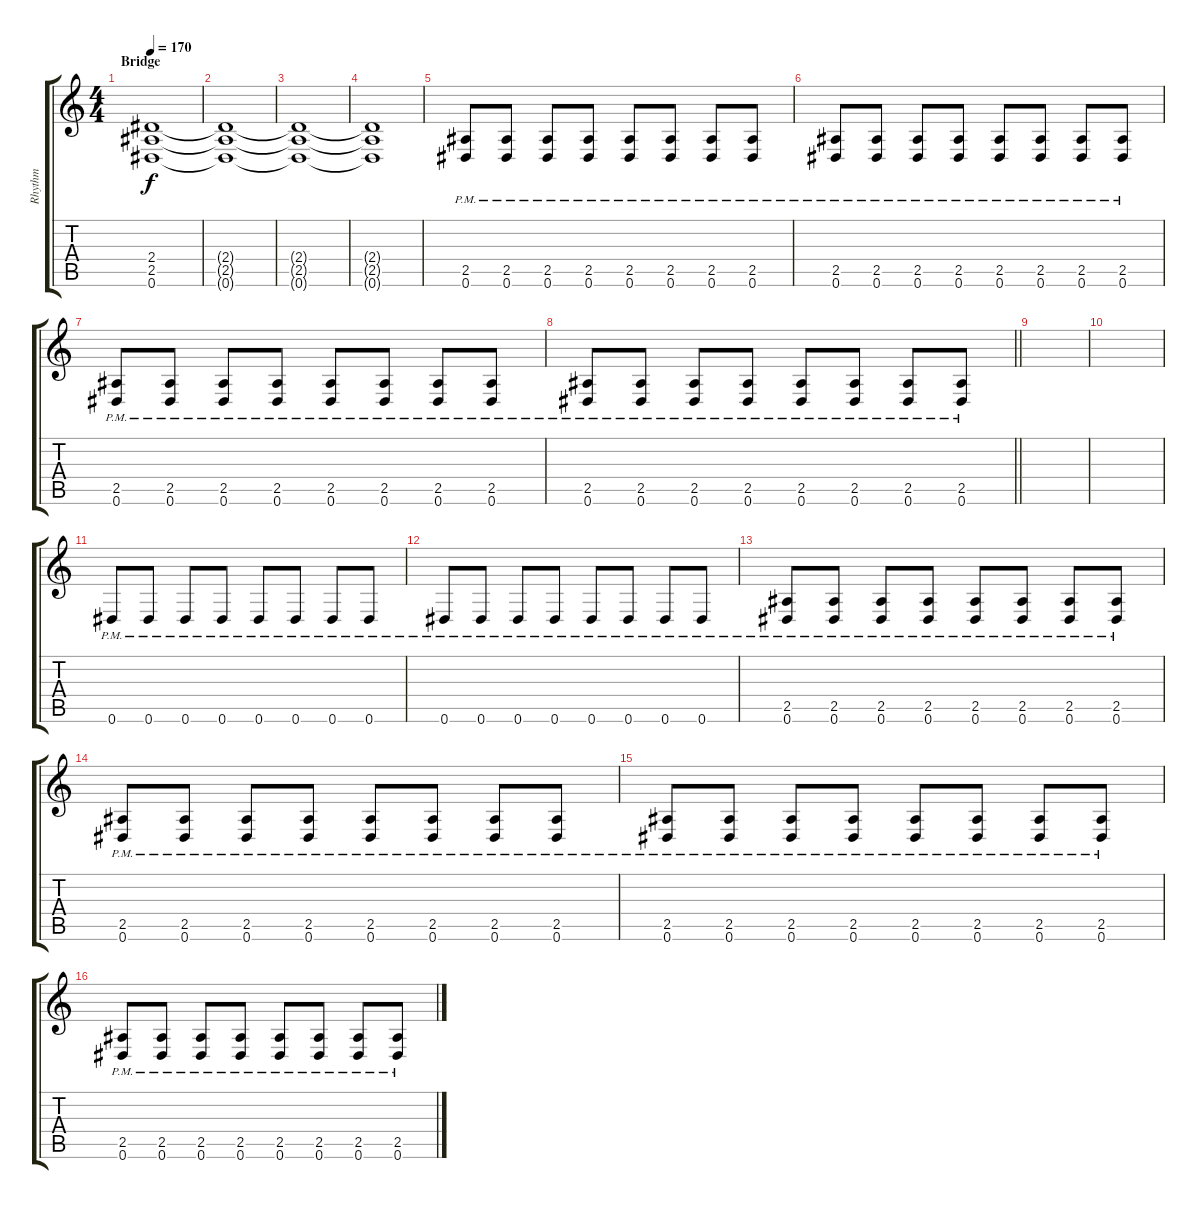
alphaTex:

\track ("Rhythm" "Rhythm") {instrument distortionguitar}
\staff {score tabs}
\tuning (Eb4 Bb3 Gb3 Db3 Ab2 Eb2) {hide}
\ts (4 4)
\section ("" "Bridge")
\tempo 170
\clef g2
\ks c
(2.4 2.5 0.6).1{dy f volume 0} |
(2.4{t} 2.5{t} 0.6{t}).1 |
(2.4{t} 2.5{t} 0.6{t}).1 |
(2.4{t} 2.5{t} 0.6{t}).1 |
(2.5{pm} 0.6{pm}).8{volume 16} (2.5{pm} 0.6{pm}).8 (2.5{pm} 0.6{pm}).8 (2.5{pm} 0.6{pm}).8 (2.5{pm} 0.6{pm}).8 (2.5{pm} 0.6{pm}).8 (2.5{pm} 0.6{pm}).8 (2.5{pm} 0.6{pm}).8 |
(2.5{pm} 0.6{pm}).8 (2.5{pm} 0.6{pm}).8 (2.5{pm} 0.6{pm}).8 (2.5{pm} 0.6{pm}).8 (2.5{pm} 0.6{pm}).8 (2.5{pm} 0.6{pm}).8 (2.5{pm} 0.6{pm}).8 (2.5{pm} 0.6{pm}).8 |
(2.5{pm} 0.6{pm}).8 (2.5{pm} 0.6{pm}).8 (2.5{pm} 0.6{pm}).8 (2.5{pm} 0.6{pm}).8 (2.5{pm} 0.6{pm}).8 (2.5{pm} 0.6{pm}).8 (2.5{pm} 0.6{pm}).8 (2.5{pm} 0.6{pm}).8 |
\barLineRight lightlight
(2.5{pm} 0.6{pm}).8 (2.5{pm} 0.6{pm}).8 (2.5{pm} 0.6{pm}).8 (2.5{pm} 0.6{pm}).8 (2.5{pm} 0.6{pm}).8 (2.5{pm} 0.6{pm}).8 (2.5{pm} 0.6{pm}).8 (2.5{pm} 0.6{pm}).8 |
|
|
0.6{pm}.8 0.6{pm}.8 0.6{pm}.8 0.6{pm}.8 0.6{pm}.8 0.6{pm}.8 0.6{pm}.8 0.6{pm}.8 |
0.6{pm}.8 0.6{pm}.8 0.6{pm}.8 0.6{pm}.8 0.6{pm}.8 0.6{pm}.8 0.6{pm}.8 0.6{pm}.8 |
(2.5{pm} 0.6{pm}).8 (2.5{pm} 0.6{pm}).8 (2.5{pm} 0.6{pm}).8 (2.5{pm} 0.6{pm}).8 (2.5{pm} 0.6{pm}).8 (2.5{pm} 0.6{pm}).8 (2.5{pm} 0.6{pm}).8 (2.5{pm} 0.6{pm}).8 |
(2.5{pm} 0.6{pm}).8 (2.5{pm} 0.6{pm}).8 (2.5{pm} 0.6{pm}).8 (2.5{pm} 0.6{pm}).8 (2.5{pm} 0.6{pm}).8 (2.5{pm} 0.6{pm}).8 (2.5{pm} 0.6{pm}).8 (2.5{pm} 0.6{pm}).8 |
(2.5{pm} 0.6{pm}).8 (2.5{pm} 0.6{pm}).8 (2.5{pm} 0.6{pm}).8 (2.5{pm} 0.6{pm}).8 (2.5{pm} 0.6{pm}).8 (2.5{pm} 0.6{pm}).8 (2.5{pm} 0.6{pm}).8 (2.5{pm} 0.6{pm}).8 |
(2.5{pm} 0.6{pm}).8 (2.5{pm} 0.6{pm}).8 (2.5{pm} 0.6{pm}).8 (2.5{pm} 0.6{pm}).8 (2.5{pm} 0.6{pm}).8 (2.5{pm} 0.6{pm}).8 (2.5{pm} 0.6{pm}).8 (2.5{pm} 0.6{pm}).8
